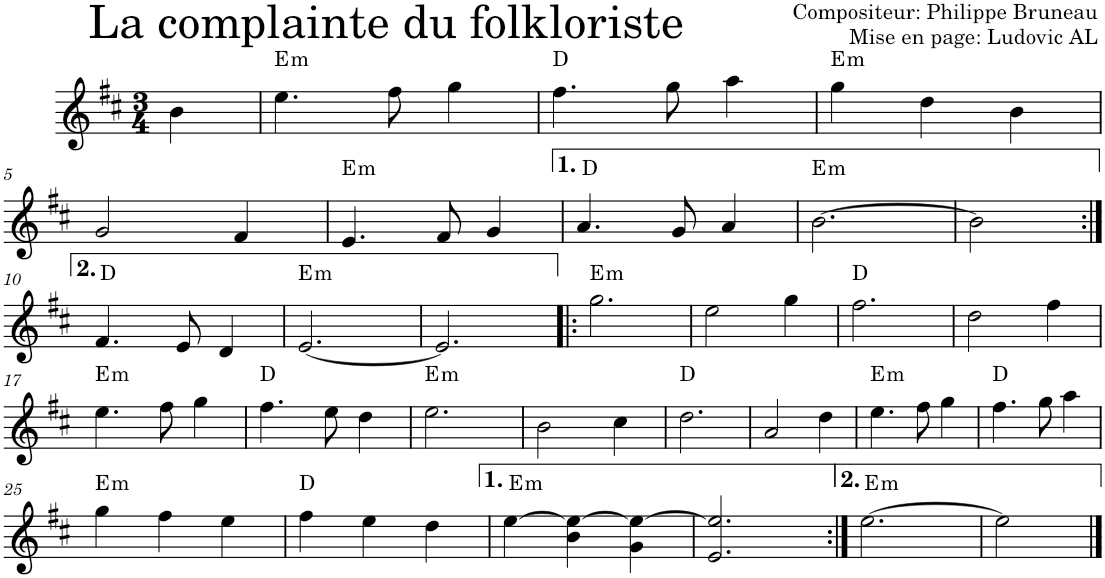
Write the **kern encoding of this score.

**kern	**harte
*part1	*part1
*staff1	*
*I"Violon	*
*I'Vln.	*
*clefG2	*
*k[f#c#]	*
*M3/4	*
=1	=1
4b\	.
=2	=2
!	!LO:H:kt=m
4.ee\	E:min
8ff#\	.
4gg\	.
=3	=3
4.ff#\	D:maj
8gg\	.
4aa\	.
=4	=4
!	!LO:H:kt=m
4gg\	E:min
4dd\	.
4b\	.
!!LO:LB:g=z
=5	=5
2g/	.
4f#/	.
=6	=6
!	!LO:H:kt=m
4.e/	E:min
8f#/	.
4g/	.
=7	=7
4.a/	D:maj
8g/	.
4a/	.
=8	=8
!	!LO:H:kt=m
[2.b\	E:min
=9	=9
2b\]	.
!!LO:LB:g=z
=10:|!	=10:|!
4.f#/	D:maj
8e/	.
4d/	.
=11	=11
!	!LO:H:kt=m
[2.e/	E:min
=12	=12
2.e/]	.
=13!|:	=13!|:
!	!LO:H:kt=m
2.gg\	E:min
=14	=14
2ee\	.
4gg\	.
=15	=15
2.ff#\	D:maj
=16	=16
2dd\	.
4ff#\	.
!!LO:LB:g=z
=17	=17
!	!LO:H:kt=m
4.ee\	E:min
8ff#\	.
4gg\	.
=18	=18
4.ff#\	D:maj
8ee\	.
4dd\	.
=19	=19
!	!LO:H:kt=m
2.ee\	E:min
=20	=20
2b\	.
4cc#\	.
=21	=21
2.dd\	D:maj
=22	=22
2a/	.
4dd\	.
=23	=23
!	!LO:H:kt=m
4.ee\	E:min
8ff#\	.
4gg\	.
=24	=24
4.ff#\	D:maj
8gg\	.
4aa\	.
!!LO:LB:g=z
=25	=25
!	!LO:H:kt=m
4gg\	E:min
4ff#\	.
4ee\	.
=26	=26
4ff#\	D:maj
4ee\	.
4dd\	.
=27	=27
!	!LO:H:kt=m
[4ee\	E:min
4b\ 4ee\_	.
4g\ 4ee\_	.
=28	=28
2.e/ 2.ee/]	.
=29:|!	=29:|!
!	!LO:H:kt=m
[2.ee\	E:min
=30	=30
2ee\]	.
==	==
*-	*-
